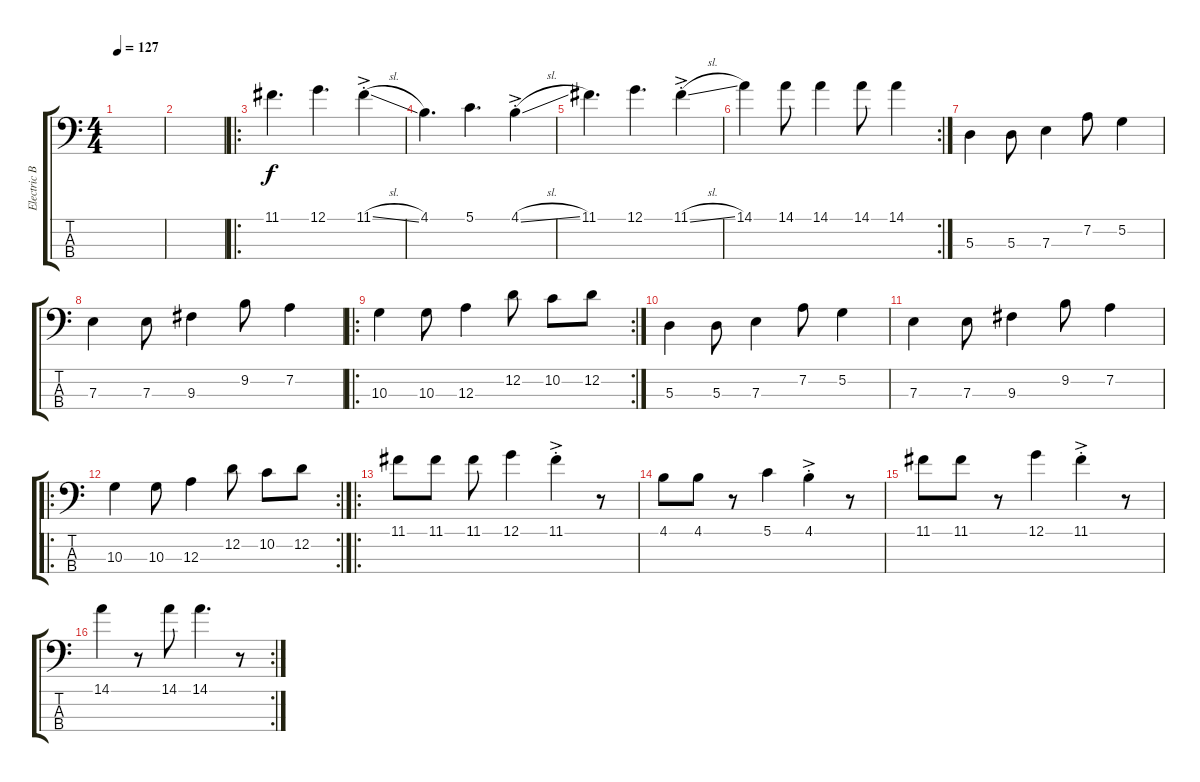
\track ("Electric Bass" "Electric B") {instrument electricbassfinger}
\staff {score tabs}
\tuning (G2 D2 A1 E1) {hide}
\ts (4 4)
\tempo 127
\clef f4
\ks c
|
|
\ro
11.1.4{d} 12.1.4{d} 11.1{sl ac st}.4 |
4.1.4{d} 5.1.4{d} 4.1{sl ac st}.4 |
11.1.4{d} 12.1.4{d} 11.1{sl ac st}.4 |
\rc 2
14.1.4 14.1.8 14.1.4 14.1.8 14.1.4 |
5.3.4 5.3.8 7.3.4 7.2.8 5.2.4 |
7.3.4 7.3.8 9.3.4 9.2.8 7.2.4 |
\ro
\rc 2
10.3.4 10.3.8 12.3.4 12.2.8 10.2.8 12.2.8 |
5.3.4 5.3.8 7.3.4 7.2.8 5.2.4 |
7.3.4 7.3.8 9.3.4 9.2.8 7.2.4 |
\ro
\rc 2
10.3.4 10.3.8 12.3.4 12.2.8 10.2.8 12.2.8 |
\ro
11.1.8 11.1.8 11.1.8 12.1.4 11.1{ac st}.4 r.8 |
4.1.8 4.1.8 r.8 5.1.4 4.1{ac st}.4 r.8 |
11.1.8 11.1.8 r.8 12.1.4 11.1{ac st}.4 r.8 |
\rc 2
14.1.4 r.8 14.1.8 14.1.4{d} r.8
